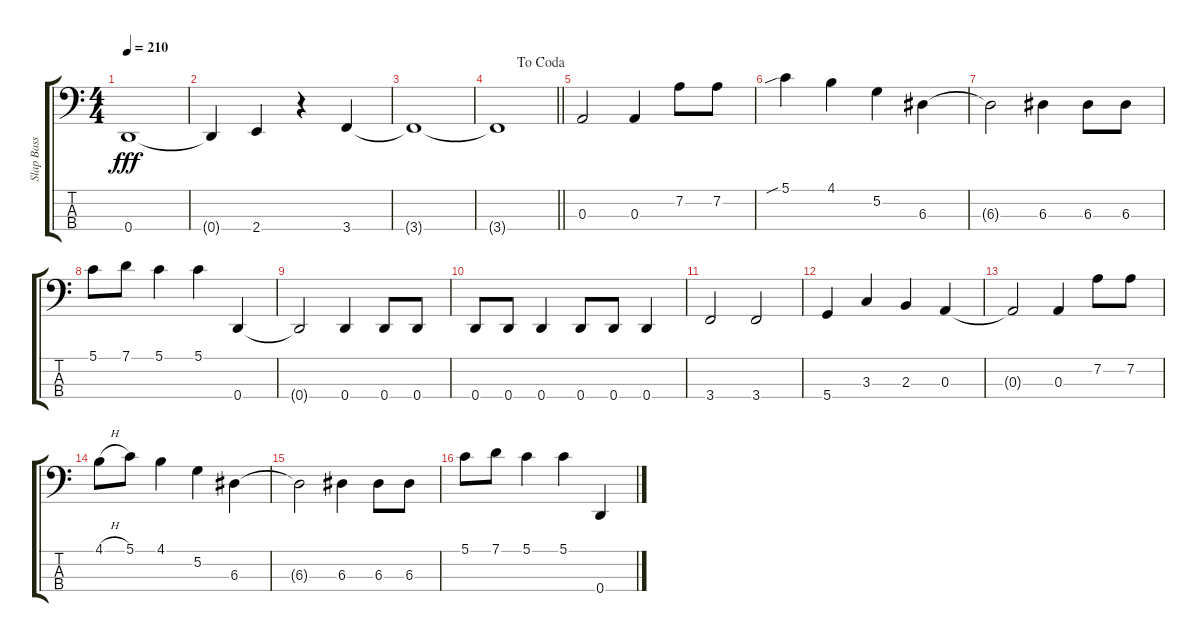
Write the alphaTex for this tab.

\track ("Slap Bass 1" "Slap Bass ") {instrument electricbassfinger}
\staff {score tabs}
\tuning (G2 D2 A1 D1) {hide}
\ts (4 4)
\tempo 210
\clef f4
\ks c
0.4.1{dy fff} |
0.4{t}.4 2.4.4 r.4 3.4.4 |
3.4{t}.1 |
\jump dacoda
\barLineRight lightlight
3.4{t}.1 |
0.3.2 0.3.4 7.2.8 7.2.8 |
5.1{sib}.4 4.1.4 5.2.4 6.3.4 |
6.3{t}.2 6.3.4 6.3.8 6.3.8 |
5.1.8 7.1.8 5.1.4 5.1.4 0.4.4 |
0.4{t}.2 0.4.4 0.4.8 0.4.8 |
0.4.8 0.4.8 0.4.4 0.4.8 0.4.8 0.4.4 |
3.4.2 3.4.2 |
5.4.4 3.3.4 2.3.4 0.3.4 |
0.3{t}.2 0.3.4 7.2.8 7.2.8 |
4.1{h}.8 5.1.8 4.1.4 5.2.4 6.3.4 |
6.3{t}.2 6.3.4 6.3.8 6.3.8 |
5.1.8 7.1.8 5.1.4 5.1.4 0.4.4
